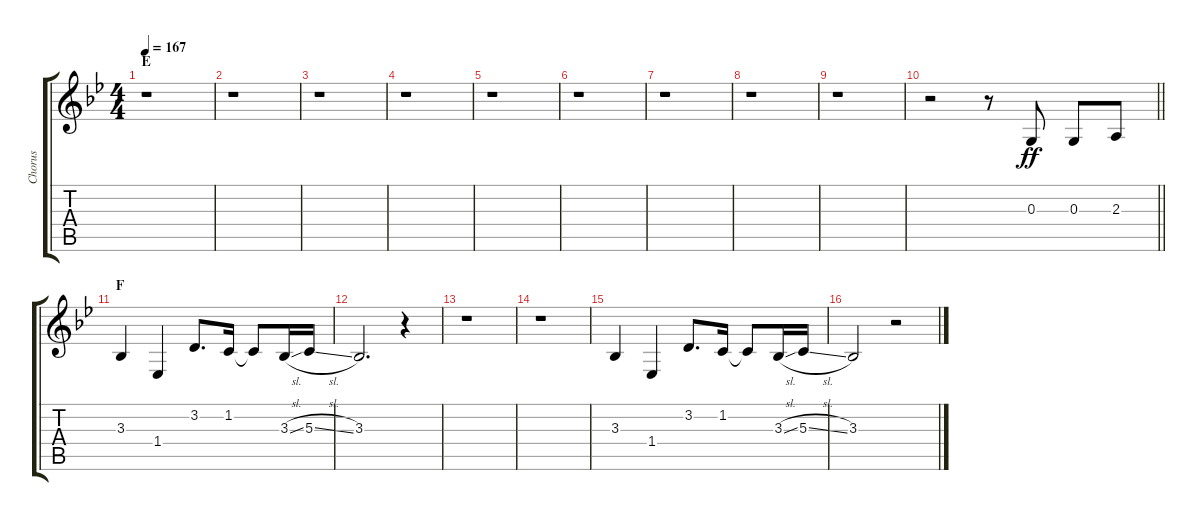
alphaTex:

\track ("Chorus" "Chorus") {instrument voiceoohs}
\staff {score tabs}
\tuning (E4 B3 G3 D3 A2 E2) {hide}
\ts (4 4)
\section ("" "E")
\tempo 167
\clef g2
\ks bb
r.1{dy ff} |
r.1 |
r.1 |
r.1 |
r.1 |
r.1 |
r.1 |
r.1 |
r.1 |
\barLineRight lightlight
r.2 r.8 0.3.8 0.3.8 2.3.8 |
\section ("" "F")
3.3.4 1.4.4 3.2.8{d} 1.2.16 1.2{t}.8 3.3{sl}.16 5.3{sl}.16 |
3.3.2{d} r.4 |
r.1 |
r.1 |
3.3.4 1.4.4 3.2.8{d} 1.2.16 1.2{t}.8 3.3{sl}.16 5.3{sl}.16 |
3.3.2 r.2
